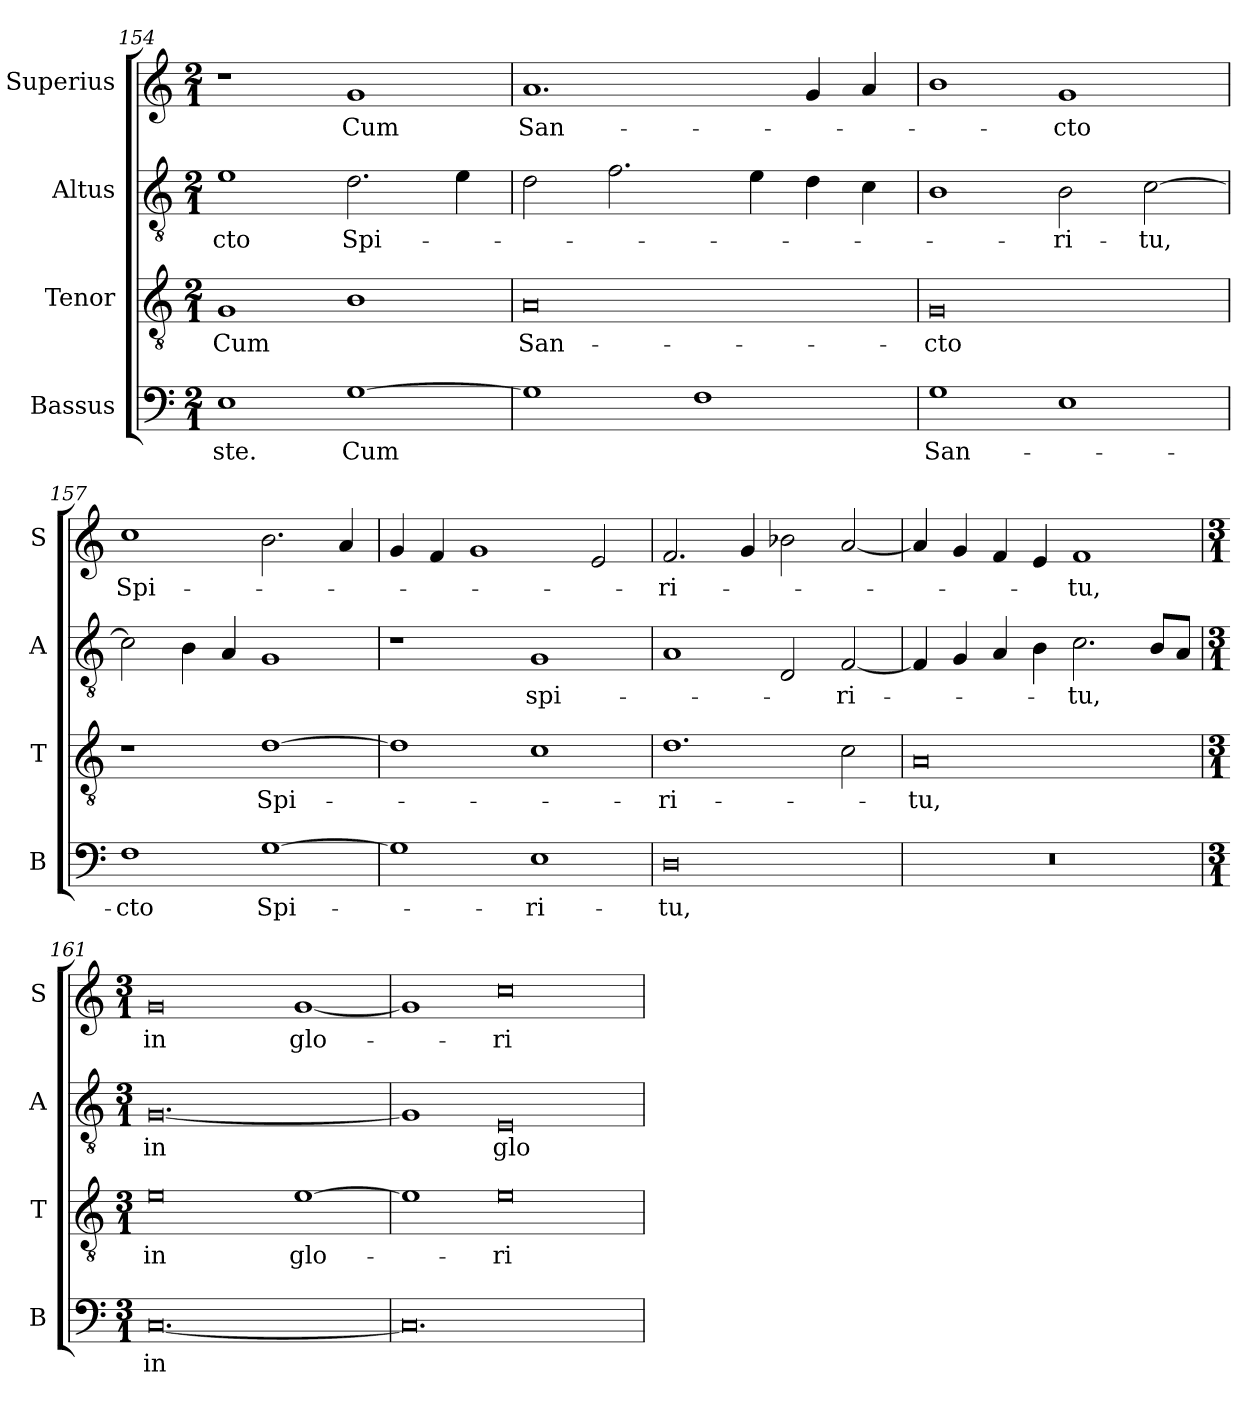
**kern	**text	**kern	**text	**kern	**text	**kern	**text
*part4	*part4	*part3	*part3	*part2	*part2	*part1	*part1
*staff4	*staff4	*staff3	*staff3	*staff2	*staff2	*staff1	*staff1
*I"Bassus	*	*I"Tenor	*	*I"Altus	*	*I"Superius	*
*I'B	*	*I'T	*	*I'A	*	*I'S	*
*clefF4	*	*clefGv2	*	*clefGv2	*	*clefG2	*
*k[]	*	*k[]	*	*k[]	*	*k[]	*
*M2/1	*	*M2/1	*	*M2/1	*	*M2/1	*
=154	=154	=154	=154	=154	=154	=154	=154
1E	-ste.	1G	Cum	1e	-cto	1r	.
[1G	Cum	1B	.	2.d	Spi-	1g	Cum
.	.	.	.	4e	.	.	.
=155	=155	=155	=155	=155	=155	=155	=155
1G]	.	0A	San-	2d	.	1.a	San-
.	.	.	.	2.f	.	.	.
1F	.	.	.	.	.	.	.
.	.	.	.	4e	.	.	.
.	.	.	.	4d	.	4g	.
.	.	.	.	4c	.	4a	.
=156	=156	=156	=156	=156	=156	=156	=156
1G	San-	0G	-cto	1B	.	1b	.
1E	.	.	.	2B	-ri-	1g	-cto
.	.	.	.	[2c	-tu,	.	.
=157	=157	=157	=157	=157	=157	=157	=157
1F	-cto	1r	.	2c]	.	1cc	Spi-
.	.	.	.	4B	.	.	.
.	.	.	.	4A	.	.	.
[1G	Spi-	[1d	Spi-	1G	.	2.b	.
.	.	.	.	.	.	4a	.
=158	=158	=158	=158	=158	=158	=158	=158
1G]	.	1d]	.	1r	.	4g	.
.	.	.	.	.	.	4f	.
.	.	.	.	.	.	1g	.
!	!	!	!	!	!LO:LY:i	!	!
1E	-ri-	1c	.	1G	spi-	.	.
.	.	.	.	.	.	2e	.
=159	=159	=159	=159	=159	=159	=159	=159
0D	-tu,	1.d	-ri-	1A	.	2.f	-ri-
.	.	.	.	.	.	4g	.
.	.	.	.	2D	.	2b-X	.
!	!	!	!	!	!LO:LY:i	!	!
.	.	2c	.	[2F	-ri-	[2a	.
=160	=160	=160	=160	=160	=160	=160	=160
0r	.	0A	-tu,	4F]	.	4a]	.
.	.	.	.	4G	.	4g	.
.	.	.	.	4A	.	4f	.
.	.	.	.	4B	.	4e	.
!	!	!	!	!	!LO:LY:i	!	!
.	.	.	.	2.c	-tu,	1f	-tu,
.	.	.	.	8BL	.	.	.
.	.	.	.	8AJ	.	.	.
=161	=161	=161	=161	=161	=161	=161	=161
*M3/1	*	*M3/1	*	*M3/1	*	*M3/1	*
[0.C	in	0e	in	[0.G	in	0g	in
.	.	[1e	glo-	.	.	[1g	glo-
=162	=162	=162	=162	=162	=162	=162	=162
0.C]	.	1e]	.	1G]	.	1g]	.
.	.	0e	-ri-	0E	glo-	0cc	-ri-
=	=	=	=	=	=	=	=
*-	*-	*-	*-	*-	*-	*-	*-
